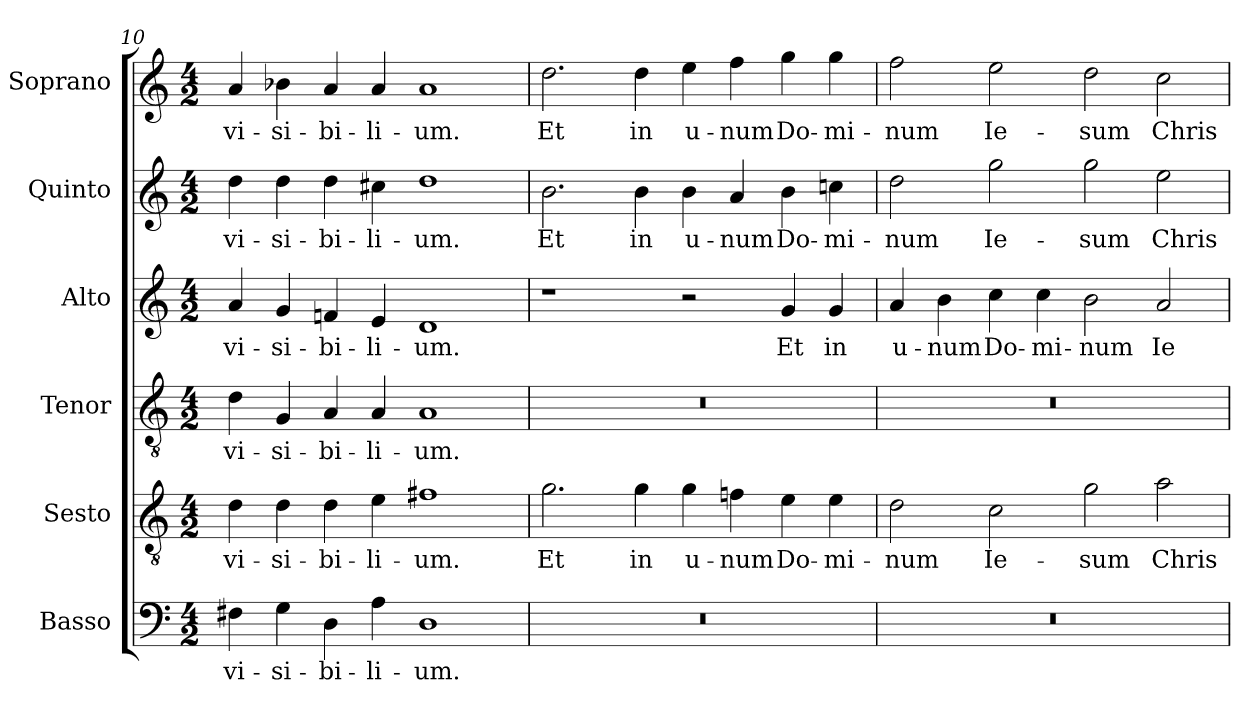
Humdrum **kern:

**kern	**text	**kern	**text	**kern	**text	**kern	**text	**kern	**text	**kern	**text
*part6	*part6	*part5	*part5	*part4	*part4	*part3	*part3	*part2	*part2	*part1	*part1
*staff6	*staff6	*staff5	*staff5	*staff4	*staff4	*staff3	*staff3	*staff2	*staff2	*staff1	*staff1
*I"Basso	*	*I"Sesto	*	*I"Tenor	*	*I"Alto	*	*I"Quinto	*	*I"Soprano	*
*	*	*I'T.	*	*I'T.	*	*I'A.	*	*	*	*I'Sop.	*
*clefF4	*	*clefGv2	*	*clefGv2	*	*clefG2	*	*clefG2	*	*clefG2	*
*	*	*ITrd7c12	*	*ITrd7c12	*	*	*	*	*	*	*
*k[]	*	*k[]	*	*k[]	*	*k[]	*	*k[]	*	*k[]	*
*C:	*	*C:	*	*C:	*	*C:	*	*C:	*	*C:	*
*M4/2	*	*M4/2	*	*M4/2	*	*M4/2	*	*M4/2	*	*M4/2	*
=10	=10	=10	=10	=10	=10	=10	=10	=10	=10	=10	=10
!	!LO:LY:b:color=#000000	!	!	!	!	!	!	!	!	!	!
!	!	!	!LO:LY:b:color=#000000	!	!	!	!	!	!	!	!
!	!	!	!	!	!LO:LY:b:color=#000000	!	!	!	!	!	!
!	!	!	!	!	!	!	!LO:LY:b:color=#000000	!	!	!	!
!	!	!	!	!	!	!	!	!	!LO:LY:b:color=#000000	!	!
!	!	!	!	!	!	!	!	!	!	!	!LO:LY:b:color=#000000
4F#Xi\	-vi-	4Di\	-vi-	4Di\	-vi-	4ai/	-vi-	4ddi\	-vi-	4ai/	-vi-
!	!LO:LY:b:color=#000000	!	!	!	!	!	!	!	!	!	!
!	!	!	!LO:LY:b:color=#000000	!	!	!	!	!	!	!	!
!	!	!	!	!	!LO:LY:b:color=#000000	!	!	!	!	!	!
!	!	!	!	!	!	!	!LO:LY:b:color=#000000	!	!	!	!
!	!	!	!	!	!	!	!	!	!LO:LY:b:color=#000000	!	!
!	!	!	!	!	!	!	!	!	!	!	!LO:LY:b:color=#000000
4Gi\	-si-	4Di\	-si-	4GGi/	-si-	4gi/	-si-	4ddi\	-si-	4b-Xi\	-si-
!	!LO:LY:b:color=#000000	!	!	!	!	!	!	!	!	!	!
!	!	!	!LO:LY:b:color=#000000	!	!	!	!	!	!	!	!
!	!	!	!	!	!LO:LY:b:color=#000000	!	!	!	!	!	!
!	!	!	!	!	!	!	!LO:LY:b:color=#000000	!	!	!	!
!	!	!	!	!	!	!	!	!	!LO:LY:b:color=#000000	!	!
!	!	!	!	!	!	!	!	!	!	!	!LO:LY:b:color=#000000
4Di\	-bi-	4Di\	-bi-	4AAi/	-bi-	4fni/	-bi-	4ddi\	-bi-	4ai/	-bi-
!	!LO:LY:b:color=#000000	!	!	!	!	!	!	!	!	!	!
!	!	!	!LO:LY:b:color=#000000	!	!	!	!	!	!	!	!
!	!	!	!	!	!LO:LY:b:color=#000000	!	!	!	!	!	!
!	!	!	!	!	!	!	!LO:LY:b:color=#000000	!	!	!	!
!	!	!	!	!	!	!	!	!	!LO:LY:b:color=#000000	!	!
!	!	!	!	!	!	!	!	!	!	!	!LO:LY:b:color=#000000
4Ai\	-li-	4Ei\	-li-	4AAi/	-li-	4ei/	-li-	4cc#Xi\	-li-	4ai/	-li-
!	!LO:LY:b:color=#000000	!	!	!	!	!	!	!	!	!	!
!	!	!	!LO:LY:b:color=#000000	!	!	!	!	!	!	!	!
!	!	!	!	!	!LO:LY:b:color=#000000	!	!	!	!	!	!
!	!	!	!	!	!	!	!LO:LY:b:color=#000000	!	!	!	!
!	!	!	!	!	!	!	!	!	!LO:LY:b:color=#000000	!	!
!	!	!	!	!	!	!	!	!	!	!	!LO:LY:b:color=#000000
1Di	-um.	1F#Xi	-um.	1AAi	-um.	1di	-um.	1ddi	-um.	1ai	-um.
!!LO:PB:g=z
=11	=11	=11	=11	=11	=11	=11	=11	=11	=11	=11	=11
!LO:N:vis=1	!	!	!	!	!	!	!	!	!	!	!
!	!	!	!LO:LY:b:color=#000000	!LO:N:vis=1	!	!	!	!	!	!	!
!	!	!	!	!	!	!	!	!	!LO:LY:b:color=#000000	!	!
!	!	!	!	!	!	!	!	!	!	!	!LO:LY:b:color=#000000
0r	.	2.Gi\	Et	0r	.	1r	.	2.bi\	Et	2.ddi\	Et
!	!	!	!LO:LY:b:color=#000000	!	!	!	!	!	!	!	!
!	!	!	!	!	!	!	!	!	!LO:LY:b:color=#000000	!	!
!	!	!	!	!	!	!	!	!	!	!	!LO:LY:b:color=#000000
.	.	4Gi\	in	.	.	.	.	4bi\	in	4ddi\	in
!	!	!	!LO:LY:b:color=#000000	!	!	!	!	!	!	!	!
!	!	!	!	!	!	!	!	!	!LO:LY:b:color=#000000	!	!
!	!	!	!	!	!	!	!	!	!	!	!LO:LY:b:color=#000000
.	.	4Gi\	u-	.	.	2r	.	4bi\	u-	4eei\	u-
!	!	!	!LO:LY:b:color=#000000	!	!	!	!	!	!	!	!
!	!	!	!	!	!	!	!	!	!LO:LY:b:color=#000000	!	!
!	!	!	!	!	!	!	!	!	!	!	!LO:LY:b:color=#000000
.	.	4Fni\	-num	.	.	.	.	4ai/	-num	4ffi\	-num
!	!	!	!LO:LY:b:color=#000000	!	!	!	!	!	!	!	!
!	!	!	!	!	!	!	!LO:LY:b:color=#000000	!	!	!	!
!	!	!	!	!	!	!	!	!	!LO:LY:b:color=#000000	!	!
!	!	!	!	!	!	!	!	!	!	!	!LO:LY:b:color=#000000
.	.	4Ei\	Do-	.	.	4gi/	Et	4bi\	Do-	4ggi\	Do-
!	!	!	!LO:LY:b:color=#000000	!	!	!	!	!	!	!	!
!	!	!	!	!	!	!	!LO:LY:b:color=#000000	!	!	!	!
!	!	!	!	!	!	!	!	!	!LO:LY:b:color=#000000	!	!
!	!	!	!	!	!	!	!	!	!	!	!LO:LY:b:color=#000000
.	.	4Ei\	-mi-	.	.	4gi/	in	4ccni\	-mi-	4ggi\	-mi-
=12	=12	=12	=12	=12	=12	=12	=12	=12	=12	=12	=12
!LO:N:vis=1	!	!	!	!	!	!	!	!	!	!	!
!	!	!	!LO:LY:b:color=#000000	!LO:N:vis=1	!	!	!	!	!	!	!
!	!	!	!	!	!	!	!LO:LY:b:color=#000000	!	!	!	!
!	!	!	!	!	!	!	!	!	!LO:LY:b:color=#000000	!	!
!	!	!	!	!	!	!	!	!	!	!	!LO:LY:b:color=#000000
0r	.	2Di\	-num	0r	.	4ai/	u-	2ddi\	-num	2ffi\	-num
!	!	!	!	!	!	!	!LO:LY:b:color=#000000	!	!	!	!
.	.	.	.	.	.	4bi\	-num	.	.	.	.
!	!	!	!LO:LY:b:color=#000000	!	!	!	!	!	!	!	!
!	!	!	!	!	!	!	!LO:LY:b:color=#000000	!	!	!	!
!	!	!	!	!	!	!	!	!	!LO:LY:b:color=#000000	!	!
!	!	!	!	!	!	!	!	!	!	!	!LO:LY:b:color=#000000
.	.	2Ci\	Ie-	.	.	4cci\	Do-	2ggi\	Ie-	2eei\	Ie-
!	!	!	!	!	!	!	!LO:LY:b:color=#000000	!	!	!	!
.	.	.	.	.	.	4cci\	-mi-	.	.	.	.
!	!	!	!LO:LY:b:color=#000000	!	!	!	!	!	!	!	!
!	!	!	!	!	!	!	!LO:LY:b:color=#000000	!	!	!	!
!	!	!	!	!	!	!	!	!	!LO:LY:b:color=#000000	!	!
!	!	!	!	!	!	!	!	!	!	!	!LO:LY:b:color=#000000
.	.	2Gi\	-sum	.	.	2bi\	-num	2ggi\	-sum	2ddi\	-sum
!	!	!	!LO:LY:b:color=#000000	!	!	!	!	!	!	!	!
!	!	!	!	!	!	!	!LO:LY:b:color=#000000	!	!	!	!
!	!	!	!	!	!	!	!	!	!LO:LY:b:color=#000000	!	!
!	!	!	!	!	!	!	!	!	!	!	!LO:LY:b:color=#000000
.	.	2Ai\	Chris-	.	.	2ai/	Ie-	2eei\	Chris-	2cci\	Chris-
=	=	=	=	=	=	=	=	=	=	=	=
*-	*-	*-	*-	*-	*-	*-	*-	*-	*-	*-	*-
